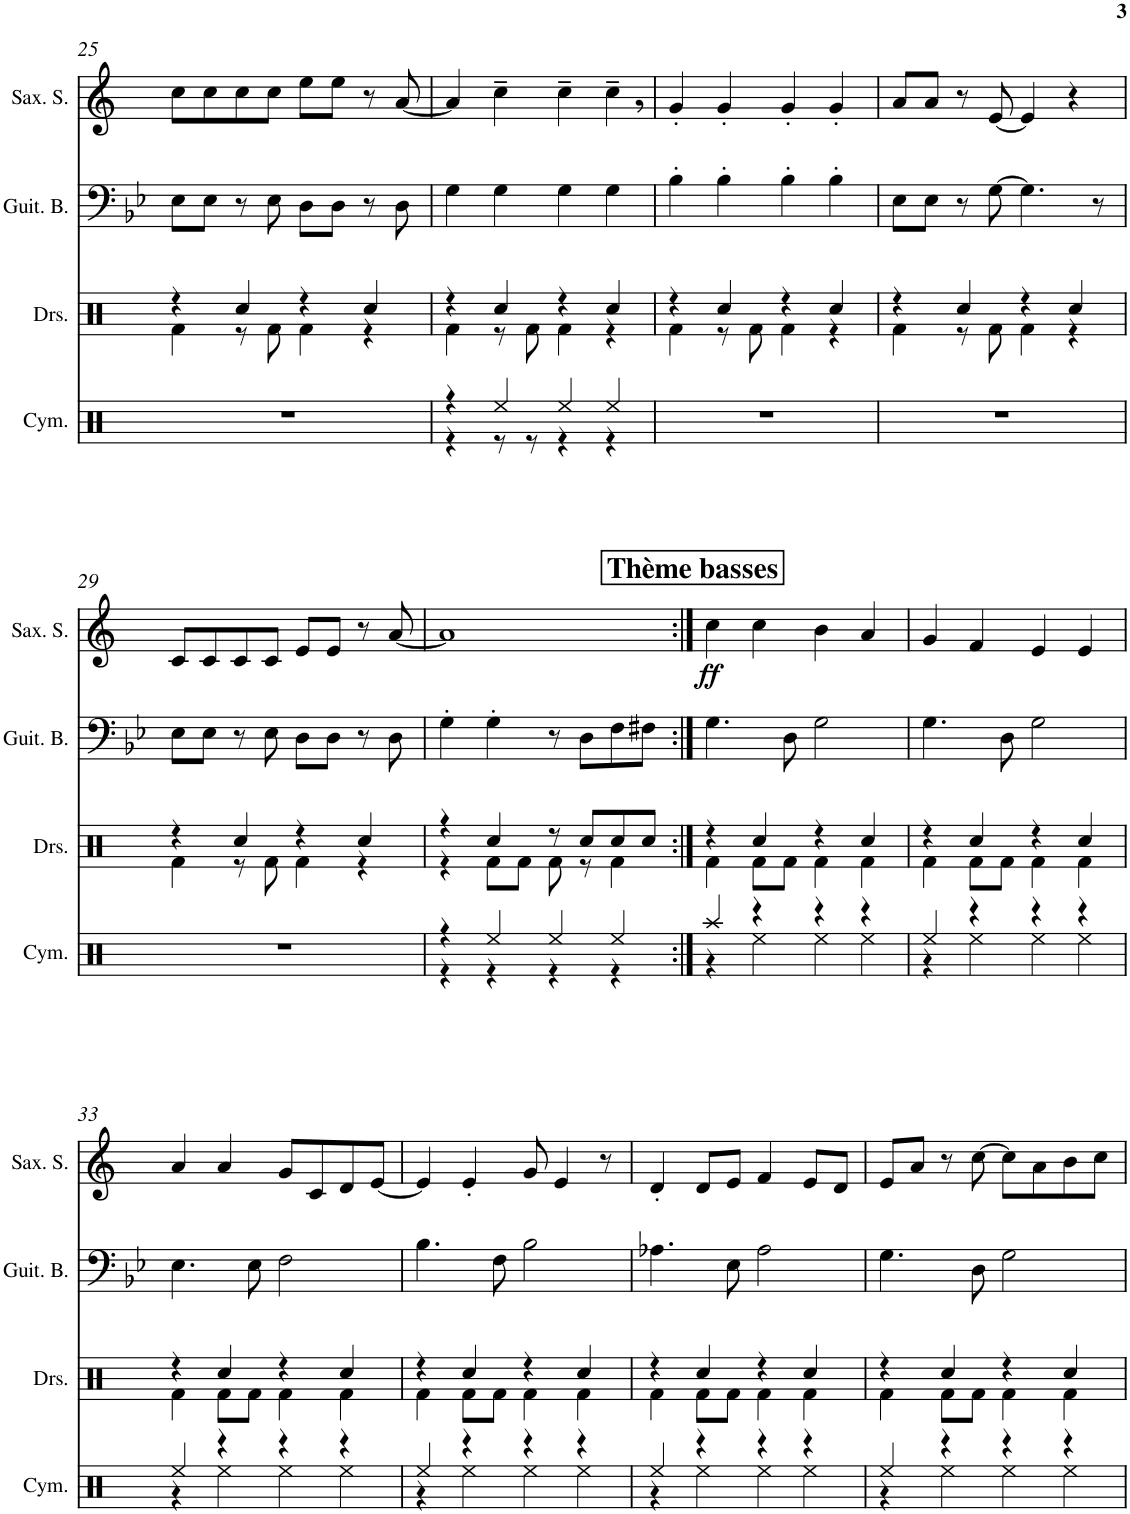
**kern	**kern	**kern	**kern	**dynam
*part4	*part3	*part2	*part1	*part1
*staff4	*staff3	*staff2	*staff1	*staff1
*I"Cymbals	*I"Drumset	*I"Guitare basse	*I"Saxophone soprano	*
*I'Cym.	*I'Drs.	*I'Guit. B.	*I'Sax. S.	*
!!LO:PB:g=z
*clefX	*clefX	*clefF4	*clefG2	*
*	*	*Trd7c12	*Trd1c2	*
*k[]	*k[]	*k[b-e-]	*k[]	*
*M4/4	*M4/4	*M4/4	*M4/4	*
=25	=25	=25	=25	=25
*	*^	*	*	*
1r	4r	4Rf\	8E-\L	8cc\L	.
.	.	.	8E-\J	8cc\	.
.	4Rcc/	8r	8r	8cc\	.
.	.	8Rf\	8E-\	8cc\J	.
.	4r	4Rf\	8D\L	8ee\L	.
.	.	.	8D\J	8ee\J	.
.	4Rcc/	4r	8r	8r	.
.	.	.	8D\	[8a/	.
=26	=26	=26	=26	=26	=26
*^	*	*	*	*	*
4r	4r	4r	4Rf\	4G\	4a/]	.
4Ree/	8r	4Rcc/	8r	4G\	4cc~\	.
.	8r	.	8Rf\	.	.	.
4Ree/	4r	4r	4Rf\	4G\	4cc~\	.
4Ree/	4r	4Rcc/	4r	4G\	4cc~,<\	.
*v	*v	*	*	*	*	*
=27	=27	=27	=27	=27	=27
1r	4r	4Rf\	4B-'\	4g'/	.
.	4Rcc/	8r	4B-'\	4g'/	.
.	.	8Rf\	.	.	.
.	4r	4Rf\	4B-'\	4g'/	.
.	4Rcc/	4r	4B-'\	4g'/	.
=28	=28	=28	=28	=28	=28
1r	4r	4Rf\	8E-\L	8a/L	.
.	.	.	8E-\J	8a/J	.
.	4Rcc/	8r	8r	8r	.
.	.	8Rf\	[8G\	[8e/	.
.	4r	4Rf\	4.G\]	4e/]	.
.	4Rcc/	4r	.	4r	.
.	.	.	8r	.	.
!!LO:LB:g=z
=29	=29	=29	=29	=29	=29
1r	4r	4Rf\	8E-\L	8c/L	.
.	.	.	8E-\J	8c/	.
.	4Rcc/	8r	8r	8c/	.
.	.	8Rf\	8E-\	8c/J	.
.	4r	4Rf\	8D\L	8e/L	.
.	.	.	8D\J	8e/J	.
.	4Rcc/	4r	8r	8r	.
.	.	.	8D\	[8a/	.
=30	=30	=30	=30	=30	=30
*^	*	*	*	*	*
4r	4r	4r	4r	4G'\	1a]	.
4Ree/	4r	4Rcc/	8Rf\L	4G'\	.	.
.	.	.	8Rf\J	.	.	.
4Ree/	4r	8r	8Rf\	8r	.	.
.	.	8Rcc/L	8r	8D\L	.	.
4Ree/	4r	8Rcc/	4Rf\	8F\	.	.
.	.	8Rcc/J	.	8F#X\J	.	.
!!LO:REH:place=s1:a:B:cj:fs=14:t=Thème basses
=31:|!	=31:|!	=31:|!	=31:|!	=31:|!	=31:|!	=31:|!
!	!	!	!	!	!	!LO:DY:b
4Raa/	4r	4r	4Rf\	4.G\	4cc\	ff
4r	4Ree\	4Rcc/	8Rf\L	.	4cc\	.
.	.	.	8Rf\J	8D\	.	.
4r	4Ree\	4r	4Rf\	2G\	4b\	.
4r	4Ree\	4Rcc/	4Rf\	.	4a/	.
=32	=32	=32	=32	=32	=32	=32
4Ree/	4r	4r	4Rf\	4.G\	4g/	.
4r	4Ree\	4Rcc/	8Rf\L	.	4f/	.
.	.	.	8Rf\J	8D\	.	.
4r	4Ree\	4r	4Rf\	2G\	4e/	.
4r	4Ree\	4Rcc/	4Rf\	.	4e/	.
!!LO:LB:g=z
=33	=33	=33	=33	=33	=33	=33
4Ree/	4r	4r	4Rf\	4.E-\	4a/	.
4r	4Ree\	4Rcc/	8Rf\L	.	4a/	.
.	.	.	8Rf\J	8E-\	.	.
4r	4Ree\	4r	4Rf\	2F\	8g/L	.
.	.	.	.	.	8c/	.
4r	4Ree\	4Rcc/	4Rf\	.	8d/	.
.	.	.	.	.	[8e/J	.
=34	=34	=34	=34	=34	=34	=34
4Ree/	4r	4r	4Rf\	4.B-\	4e/]	.
4r	4Ree\	4Rcc/	8Rf\L	.	4e'/	.
.	.	.	8Rf\J	8F\	.	.
4r	4Ree\	4r	4Rf\	2B-\	8g/	.
.	.	.	.	.	4e/	.
4r	4Ree\	4Rcc/	4Rf\	.	.	.
.	.	.	.	.	8r	.
=35	=35	=35	=35	=35	=35	=35
4Ree/	4r	4r	4Rf\	4.A-X\	4d'/	.
4r	4Ree\	4Rcc/	8Rf\L	.	8d/L	.
.	.	.	8Rf\J	8E-\	8e/J	.
4r	4Ree\	4r	4Rf\	2A-\	4f/	.
4r	4Ree\	4Rcc/	4Rf\	.	8e/L	.
.	.	.	.	.	8d/J	.
=36	=36	=36	=36	=36	=36	=36
4Ree/	4r	4r	4Rf\	4.G\	8e/L	.
.	.	.	.	.	8a/J	.
4r	4Ree\	4Rcc/	8Rf\L	.	8r	.
.	.	.	8Rf\J	8D\	[8cc\	.
4r	4Ree\	4r	4Rf\	2G\	8cc\L]	.
.	.	.	.	.	8a\	.
4r	4Ree\	4Rcc/	4Rf\	.	8b\	.
.	.	.	.	.	8cc\J	.
*v	*v	*	*	*	*	*
*	*v	*v	*	*	*
=	=	=	=	=
*-	*-	*-	*-	*-
